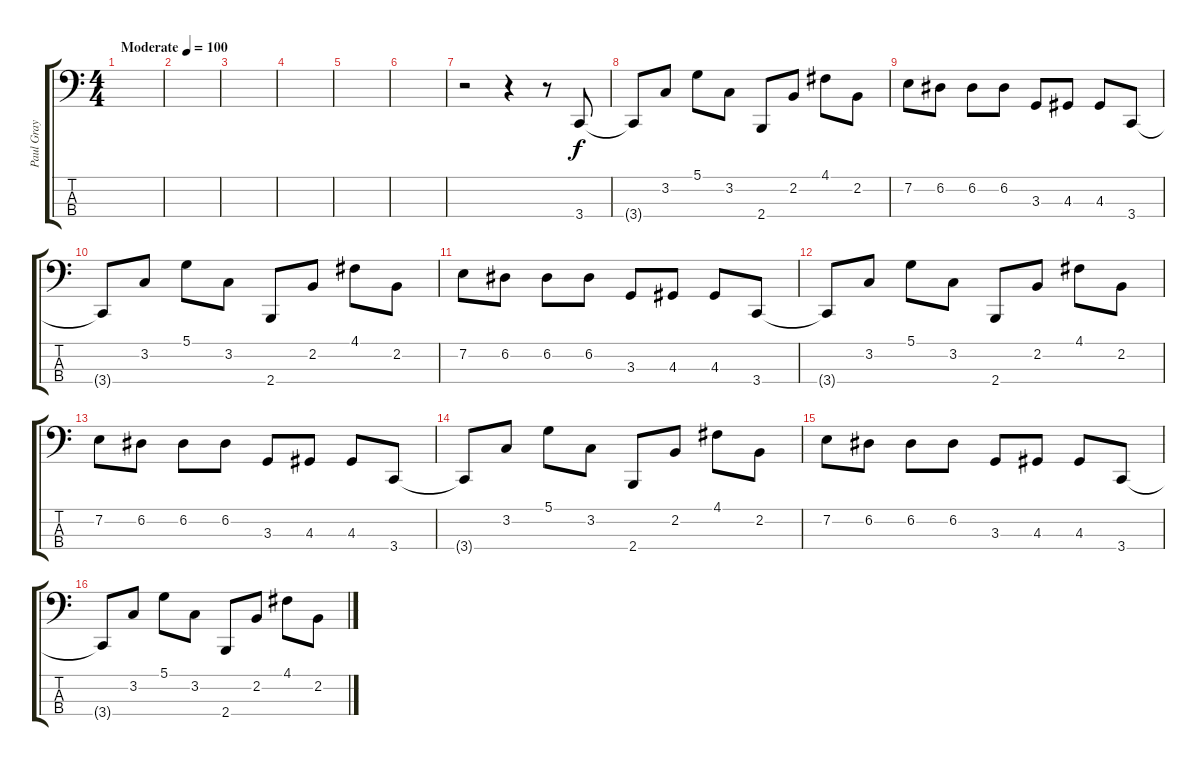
\track ("Paul Gray" "Paul Gray") {instrument electricbasspick}
\staff {score tabs}
\tuning (D2 A1 E1 A0) {hide}
\ts (4 4)
\tempo (100 "Moderate")
\clef f4
\ks c
|
|
|
|
|
|
r.2 r.4 r.8 3.4.8 |
3.4{t}.8 3.2.8 5.1.8 3.2.8 2.4.8 2.2.8 4.1.8 2.2.8 |
7.2.8 6.2.8 6.2.8 6.2.8 3.3.8 4.3.8 4.3.8 3.4.8 |
3.4{t}.8 3.2.8 5.1.8 3.2.8 2.4.8 2.2.8 4.1.8 2.2.8 |
7.2.8 6.2.8 6.2.8 6.2.8 3.3.8 4.3.8 4.3.8 3.4.8 |
3.4{t}.8 3.2.8 5.1.8 3.2.8 2.4.8 2.2.8 4.1.8 2.2.8 |
7.2.8 6.2.8 6.2.8 6.2.8 3.3.8 4.3.8 4.3.8 3.4.8 |
3.4{t}.8 3.2.8 5.1.8 3.2.8 2.4.8 2.2.8 4.1.8 2.2.8 |
7.2.8 6.2.8 6.2.8 6.2.8 3.3.8 4.3.8 4.3.8 3.4.8 |
3.4{t}.8 3.2.8 5.1.8 3.2.8 2.4.8 2.2.8 4.1.8 2.2.8
